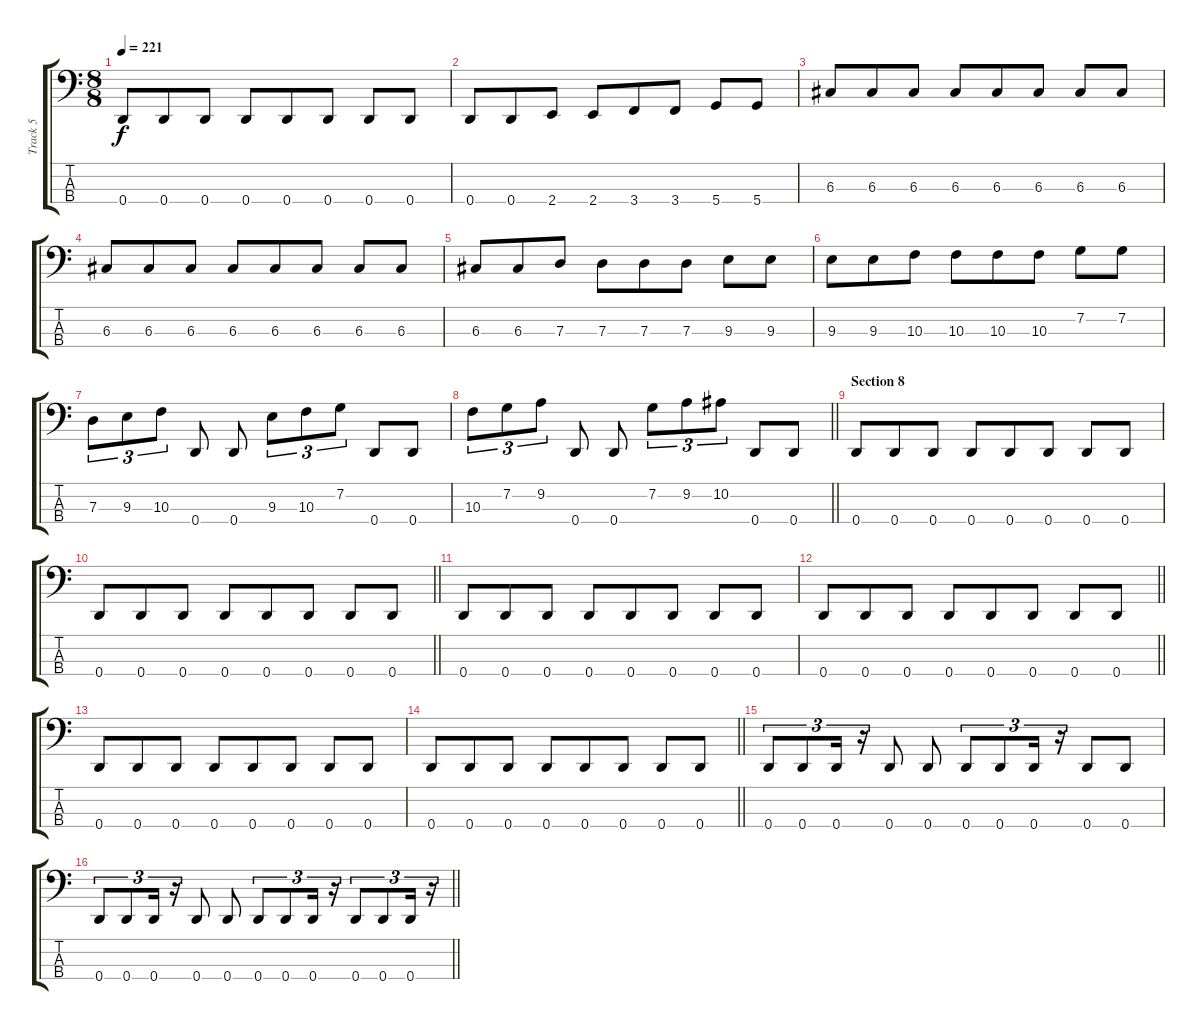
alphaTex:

\track ("Track 5" "Track 5") {instrument electricbassfinger}
\staff {score tabs}
\tuning (F2 C2 G1 D1) {hide}
\ts (8 8)
\tempo 221
\clef f4
\ks c
0.4.8{dy f} 0.4.8 0.4.8 0.4.8 0.4.8 0.4.8 0.4.8 0.4.8 |
0.4.8 0.4.8 2.4.8 2.4.8 3.4.8 3.4.8 5.4.8 5.4.8 |
6.3.8 6.3.8 6.3.8 6.3.8 6.3.8 6.3.8 6.3.8 6.3.8 |
6.3.8 6.3.8 6.3.8 6.3.8 6.3.8 6.3.8 6.3.8 6.3.8 |
6.3.8 6.3.8 7.3.8 7.3.8 7.3.8 7.3.8 9.3.8 9.3.8 |
9.3.8 9.3.8 10.3.8 10.3.8 10.3.8 10.3.8 7.2.8 7.2.8 |
7.3.8{tu (3 2)} 9.3.8{tu (3 2)} 10.3.8{tu (3 2)} 0.4.8 0.4.8 9.3.8{tu (3 2)} 10.3.8{tu (3 2)} 7.2.8{tu (3 2)} 0.4.8 0.4.8 |
\barLineRight lightlight
10.3.8{tu (3 2)} 7.2.8{tu (3 2)} 9.2.8{tu (3 2)} 0.4.8 0.4.8 7.2.8{tu (3 2)} 9.2.8{tu (3 2)} 10.2.8{tu (3 2)} 0.4.8 0.4.8 |
\section ("" "Section 8")
0.4.8 0.4.8 0.4.8 0.4.8 0.4.8 0.4.8 0.4.8 0.4.8 |
\barLineRight lightlight
0.4.8 0.4.8 0.4.8 0.4.8 0.4.8 0.4.8 0.4.8 0.4.8 |
0.4.8 0.4.8 0.4.8 0.4.8 0.4.8 0.4.8 0.4.8 0.4.8 |
\barLineRight lightlight
0.4.8 0.4.8 0.4.8 0.4.8 0.4.8 0.4.8 0.4.8 0.4.8 |
0.4.8 0.4.8 0.4.8 0.4.8 0.4.8 0.4.8 0.4.8 0.4.8 |
\barLineRight lightlight
0.4.8 0.4.8 0.4.8 0.4.8 0.4.8 0.4.8 0.4.8 0.4.8 |
0.4.8{tu (3 2)} 0.4.8{tu (3 2)} 0.4.16{tu (3 2)} r.16{tu (3 2)} 0.4.8 0.4.8 0.4.8{tu (3 2)} 0.4.8{tu (3 2)} 0.4.16{tu (3 2)} r.16{tu (3 2)} 0.4.8 0.4.8 |
\barLineRight lightlight
0.4.8{tu (3 2)} 0.4.8{tu (3 2)} 0.4.16{tu (3 2)} r.16{tu (3 2)} 0.4.8 0.4.8 0.4.8{tu (3 2)} 0.4.8{tu (3 2)} 0.4.16{tu (3 2)} r.16{tu (3 2)} 0.4.8{tu (3 2)} 0.4.8{tu (3 2)} 0.4.16{tu (3 2)} r.16{tu (3 2)}
